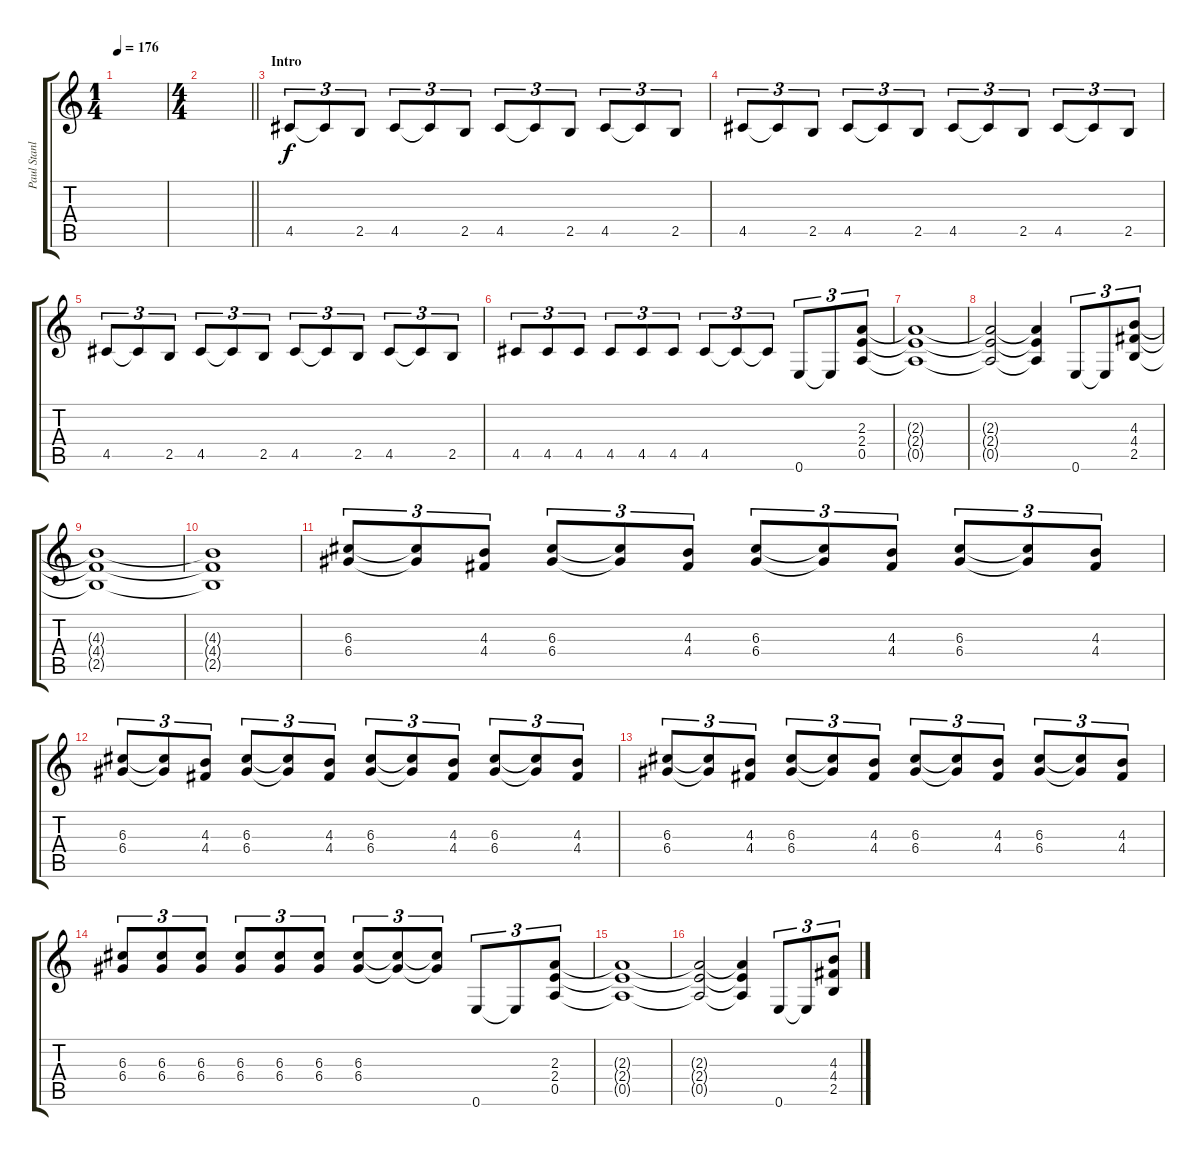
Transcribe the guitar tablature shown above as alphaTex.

\track ("Paul Stanley" "Paul Stanl") {instrument distortionguitar}
\staff {score tabs}
\tuning (E4 B3 G3 D3 A2 E2) {hide}
\ts (1 4)
\tempo 176
\clef g2
\ks c
|
\ts (4 4)
\barLineRight lightlight
|
\section ("" "Intro")
4.5.8{tu (3 2)} 4.5{t}.8{tu (3 2)} 2.5.8{tu (3 2)} 4.5.8{tu (3 2)} 4.5{t}.8{tu (3 2)} 2.5.8{tu (3 2)} 4.5.8{tu (3 2)} 4.5{t}.8{tu (3 2)} 2.5.8{tu (3 2)} 4.5.8{tu (3 2)} 4.5{t}.8{tu (3 2)} 2.5.8{tu (3 2)} |
4.5.8{tu (3 2)} 4.5{t}.8{tu (3 2)} 2.5.8{tu (3 2)} 4.5.8{tu (3 2)} 4.5{t}.8{tu (3 2)} 2.5.8{tu (3 2)} 4.5.8{tu (3 2)} 4.5{t}.8{tu (3 2)} 2.5.8{tu (3 2)} 4.5.8{tu (3 2)} 4.5{t}.8{tu (3 2)} 2.5.8{tu (3 2)} |
4.5.8{tu (3 2)} 4.5{t}.8{tu (3 2)} 2.5.8{tu (3 2)} 4.5.8{tu (3 2)} 4.5{t}.8{tu (3 2)} 2.5.8{tu (3 2)} 4.5.8{tu (3 2)} 4.5{t}.8{tu (3 2)} 2.5.8{tu (3 2)} 4.5.8{tu (3 2)} 4.5{t}.8{tu (3 2)} 2.5.8{tu (3 2)} |
4.5.8{tu (3 2)} 4.5.8{tu (3 2)} 4.5.8{tu (3 2)} 4.5.8{tu (3 2)} 4.5.8{tu (3 2)} 4.5.8{tu (3 2)} 4.5.8{tu (3 2)} 4.5{t}.8{tu (3 2)} 4.5{t}.8{tu (3 2)} 0.6.8{tu (3 2)} 0.6{t}.8{tu (3 2)} (2.3 2.4 0.5).8{tu (3 2)} |
(2.3{t} 2.4{t} 0.5{t}).1 |
(2.3{t} 2.4{t} 0.5{t}).2 (2.3{t} 2.4{t} 0.5{t}).4 0.6.8{tu (3 2)} 0.6{t}.8{tu (3 2)} (4.3 4.4 2.5).8{tu (3 2)} |
(4.3{t} 4.4{t} 2.5{t}).1 |
(4.3{t} 4.4{t} 2.5{t}).1 |
(6.3 6.4).8{tu (3 2)} (6.3{t} 6.4{t}).8{tu (3 2)} (4.3 4.4).8{tu (3 2)} (6.3 6.4).8{tu (3 2)} (6.3{t} 6.4{t}).8{tu (3 2)} (4.3 4.4).8{tu (3 2)} (6.3 6.4).8{tu (3 2)} (6.3{t} 6.4{t}).8{tu (3 2)} (4.3 4.4).8{tu (3 2)} (6.3 6.4).8{tu (3 2)} (6.3{t} 6.4{t}).8{tu (3 2)} (4.3 4.4).8{tu (3 2)} |
(6.3 6.4).8{tu (3 2)} (6.3{t} 6.4{t}).8{tu (3 2)} (4.3 4.4).8{tu (3 2)} (6.3 6.4).8{tu (3 2)} (6.3{t} 6.4{t}).8{tu (3 2)} (4.3 4.4).8{tu (3 2)} (6.3 6.4).8{tu (3 2)} (6.3{t} 6.4{t}).8{tu (3 2)} (4.3 4.4).8{tu (3 2)} (6.3 6.4).8{tu (3 2)} (6.3{t} 6.4{t}).8{tu (3 2)} (4.3 4.4).8{tu (3 2)} |
(6.3 6.4).8{tu (3 2)} (6.3{t} 6.4{t}).8{tu (3 2)} (4.3 4.4).8{tu (3 2)} (6.3 6.4).8{tu (3 2)} (6.3{t} 6.4{t}).8{tu (3 2)} (4.3 4.4).8{tu (3 2)} (6.3 6.4).8{tu (3 2)} (6.3{t} 6.4{t}).8{tu (3 2)} (4.3 4.4).8{tu (3 2)} (6.3 6.4).8{tu (3 2)} (6.3{t} 6.4{t}).8{tu (3 2)} (4.3 4.4).8{tu (3 2)} |
(6.3 6.4).8{tu (3 2)} (6.3 6.4).8{tu (3 2)} (6.3 6.4).8{tu (3 2)} (6.3 6.4).8{tu (3 2)} (6.3 6.4).8{tu (3 2)} (6.3 6.4).8{tu (3 2)} (6.3 6.4).8{tu (3 2)} (6.3{t} 6.4{t}).8{tu (3 2)} (6.3{t} 6.4{t}).8{tu (3 2)} 0.6.8{tu (3 2)} 0.6{t}.8{tu (3 2)} (2.3 2.4 0.5).8{tu (3 2)} |
(2.3{t} 2.4{t} 0.5{t}).1 |
(2.3{t} 2.4{t} 0.5{t}).2 (2.3{t} 2.4{t} 0.5{t}).4 0.6.8{tu (3 2)} 0.6{t}.8{tu (3 2)} (4.3 4.4 2.5).8{tu (3 2)}
